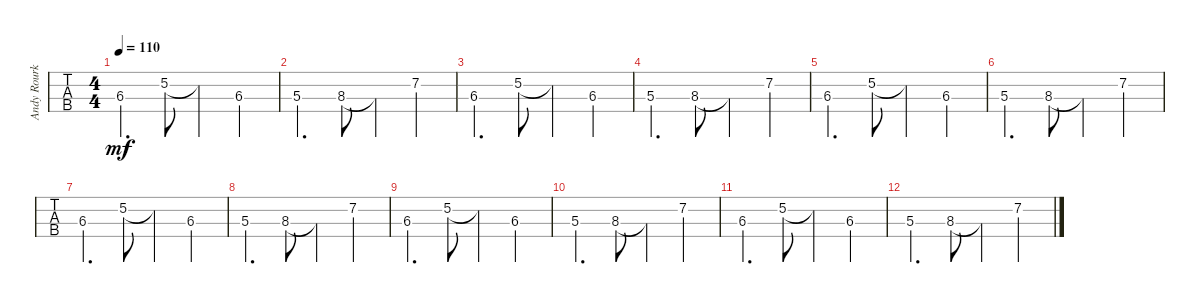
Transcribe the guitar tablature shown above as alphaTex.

\track ("Andy Rourke's bass" "Andy Rourk") {instrument acousticbass}
\staff {tabs}
\tuning (G2 D2 A1 E1) {hide}
\ts (4 4)
\tempo 110
\clef f4
\ks f
6.3.4{d dy mf} 5.2.8 5.2{t}.4 6.3.4 |
5.3.4{d} 8.3.8 8.3{t}.4 7.2.4 |
6.3.4{d} 5.2.8 5.2{t}.4 6.3.4 |
5.3.4{d} 8.3.8 8.3{t}.4 7.2.4 |
6.3.4{d} 5.2.8 5.2{t}.4 6.3.4 |
5.3.4{d} 8.3.8 8.3{t}.4 7.2.4 |
6.3.4{d} 5.2.8 5.2{t}.4 6.3.4 |
5.3.4{d} 8.3.8 8.3{t}.4 7.2.4 |
6.3.4{d} 5.2.8 5.2{t}.4 6.3.4 |
5.3.4{d} 8.3.8 8.3{t}.4 7.2.4 |
6.3.4{d} 5.2.8 5.2{t}.4 6.3.4 |
5.3.4{d} 8.3.8 8.3{t}.4 7.2.4
